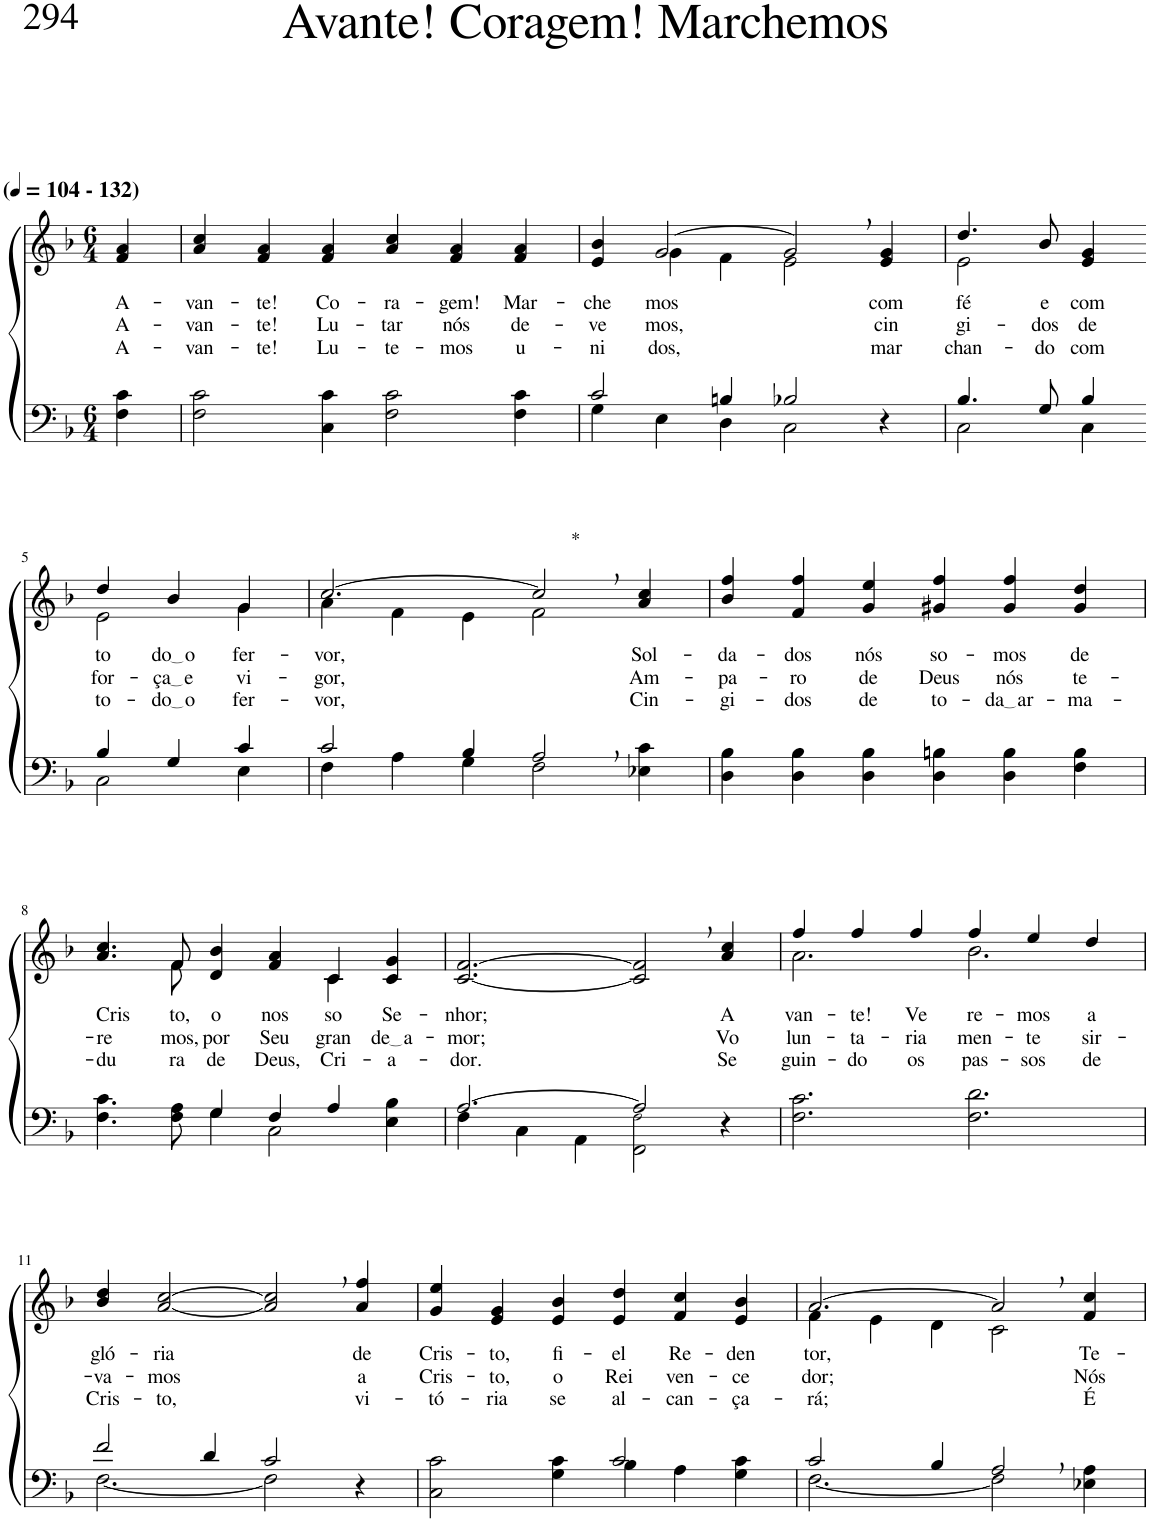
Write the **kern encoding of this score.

**kern	**kern	**text	**text	**text
*part2	*part1	*part1	*part1	*part1
*staff2	*staff1	*staff1	*staff1	*staff1
*I"Parte III e IV	*I"Parte I e II	*	*	*
*clefF4	*clefG2	*	*	*
*Trd1c2	*Trd1c2	*	*	*
*k[b-]	*k[b-]	*	*	*
*M6/4	*M6/4	*	*	*
*MM104	*MM104	*	*	*
=1	=1	=1	=1	=1
!	!LO:TX:a:B:t=(	!	!	!
!	!LO:TX:a:B:t=- 132)	!	!	!
!	!	!LO:LY:b	!LO:LY:b	!LO:LY:b
4F\ 4c\	4f/ 4a/	A-	A-	A-
=2	=2	=2	=2	=2
!	!	!LO:LY:b	!LO:LY:b	!LO:LY:b
2F\ 2c\	4a/ 4cc/	-van-	-van-	-van-
!	!	!LO:LY:b	!LO:LY:b	!LO:LY:b
.	4f/ 4a/	-te!	-te!	-te!
!	!	!LO:LY:b	!LO:LY:b	!LO:LY:b
4C\ 4c\	4f/ 4a/	Co-	Lu-	Lu-
!	!	!LO:LY:b	!LO:LY:b	!LO:LY:b
2F\ 2c\	4a/ 4cc/	-ra-	-tar	-te-
!	!	!LO:LY:b	!LO:LY:b	!LO:LY:b
.	4f/ 4a/	-gem!	nós	-mos
!	!	!LO:LY:b	!LO:LY:b	!LO:LY:b
4F\ 4c\	4f/ 4a/	Mar-	de-	u-
=3	=3	=3	=3	=3
*^	*	*	*	*
!	!	!	!LO:LY:b	!LO:LY:b	!LO:LY:b
*	*	*^	*	*	*
2c/	4G\	4e/ 4b-/	4ryy	-che-	-ve-	-ni-
!	!	!	!	!LO:LY:b	!LO:LY:b	!LO:LY:b
.	4E\	[2g/	4g\	-mos	-mos,	-dos,
4Bn/	4D\	.	4f\	.	.	.
2B-X/	2C\	2g,/]	2e\	.	.	.
!	!	!	!	!LO:LY:b	!LO:LY:b	!LO:LY:b
4r	4ryy	4e/ 4g/	4ryy	com	cin-	mar-
=4	=4	=4	=4	=4	=4	=4
!	!	!	!	!LO:LY:b	!LO:LY:b	!LO:LY:b
4.B-/	2C\	4.dd/	2e\	fé	-gi-	-chan-
!	!	!	!	!LO:LY:b	!LO:LY:b	!LO:LY:b
8G/	.	8b-/	.	e	-dos	-do
!	!	!	!	!LO:LY:b	!LO:LY:b	!LO:LY:b
4B-/	4C\	4e/ 4g/	4ryy	com	de	com
!!LO:LB:g=z	!!
=5-	=5-	=5-	=5-	=5-	=5-	=5-
!	!	!	!	!LO:LY:b	!LO:LY:b	!LO:LY:b
4B-/	2C\	4dd/	2e\	to	for-	to-
!	!	!	!	!LO:LY:b	!LO:LY:b	!LO:LY:b
4G/	.	4b-/	.	do o	ça e	do o
!	!	!	!	!LO:LY:b	!LO:LY:b	!LO:LY:b
4c/	4E\	4g/	4g\	fer-	vi-	fer-
=6	=6	=6	=6	=6	=6	=6
!	!	!	!	!LO:LY:b	!LO:LY:b	!LO:LY:b
2c/	4F\	[2.cc/	4a\	-vor,	-gor,	-vor,
.	4A\	.	4f\	.	.	.
4B-/	4G\	.	4e\	.	.	.
!	!	!LO:TX:a:t=*	!	!	!	!
2A,/	2F\	2cc,/]	2f\	.	.	.
!	!	!	!	!LO:LY:b	!LO:LY:b	!LO:LY:b
4ryy	4E-X\ 4c\	4a/ 4cc/	4ryy	Sol-	Am-	Cin-
=7	=7	=7	=7	=7	=7	=7
!	!	!	!	!LO:LY:b	!LO:LY:b	!LO:LY:b
*v	*v	*	*	*	*	*
*	*v	*v	*	*	*
4D\ 4B-\	4b-/ 4ff/	-da-	-pa-	-gi-
!	!	!LO:LY:b	!LO:LY:b	!LO:LY:b
4D\ 4B-\	4f/ 4ff/	-dos	-ro	-dos
!	!	!LO:LY:b	!LO:LY:b	!LO:LY:b
4D\ 4B-\	4g/ 4ee/	nós	de	de
!	!	!LO:LY:b	!LO:LY:b	!LO:LY:b
4D\ 4Bn\	4g#X/ 4ff/	so-	Deus	to-
!	!	!LO:LY:b	!LO:LY:b	!LO:LY:b
4D\ 4B\	4g#/ 4ff/	-mos	nós	da ar
!	!	!LO:LY:b	!LO:LY:b	!LO:LY:b
4F\ 4B\	4g#/ 4dd/	de	te-	-ma-
!!LO:LB:g=z
=8	=8	=8	=8	=8
*^	*	*	*	*
!	!	!	!LO:LY:b	!LO:LY:b	!LO:LY:b
*	*	*^	*	*	*
2ryy	4.F\ 4.c\	4.a/ 4.cc/	4.ryy	Cris-	-re-	-du-
!	!	!	!	!LO:LY:b	!LO:LY:b	!LO:LY:b
.	8F\ 8A\	8f/	8f\	-to,	-mos,	-ra
!	!	!	!	!LO:LY:b	!LO:LY:b	!LO:LY:b
4G/	4G\	4d/ 4b-/	2ryy	o	por	de
!	!	!	!	!LO:LY:b	!LO:LY:b	!LO:LY:b
4F/	2C\	4f/ 4a/	.	nos-	Seu	Deus,
!	!	!	!	!	!	!LO:LY:b
!	!	!	!	!LO:LY:b	!LO:LY:b	!
4A/	.	4c/	4c\	-so	gran-	Cri-
!	!	!	!	!LO:LY:b	!LO:LY:b	!LO:LY:b
4ryy	4E\ 4B-\	4c/ 4g/	4ryy	Se-	de a	-a-
=9	=9	=9	=9	=9	=9	=9
!	!	!	!	!LO:LY:b	!LO:LY:b	!LO:LY:b
*	*	*v	*v	*	*	*
[2.A/	4F\	[2.c/ [2.f/	-nhor;	-mor;	-dor.
.	4C\	.	.	.	.
.	4AA\	.	.	.	.
2A/]	2FF\ 2F!\	2c/], 2f/],	.	.	.
!	!	!	!LO:LY:b	!LO:LY:b	!LO:LY:b
4r	4ryy	4a/ 4cc/	A-	Vo-	Se-
=10	=10	=10	=10	=10	=10
*	*	*^	*	*	*
!	!	!	!	!LO:LY:b	!LO:LY:b	!LO:LY:b
*v	*v	*	*	*	*	*
2.F\ 2.c\	4ff/	2.a\	-van-	-lun-	-guin-
!	!	!	!LO:LY:b	!LO:LY:b	!LO:LY:b
.	4ff/	.	-te!	-ta-	-do
!	!	!	!LO:LY:b	!LO:LY:b	!LO:LY:b
.	4ff/	.	Ve-	-ria-	os
!	!	!	!LO:LY:b	!LO:LY:b	!LO:LY:b
2.F\ 2.d\	4ff/	2.b-\	-re-	-men-	pas-
!	!	!	!LO:LY:b	!LO:LY:b	!LO:LY:b
.	4ee/	.	-mos	-te	-sos
!	!	!	!LO:LY:b	!LO:LY:b	!LO:LY:b
.	4dd/	.	a	sir-	de
*	*v	*v	*	*	*
!!LO:LB:g=z
=11	=11	=11	=11	=11
*^	*	*	*	*
!	!	!	!LO:LY:b	!LO:LY:b	!LO:LY:b
2f/	[2.F\	4b-/ 4dd/	gló-	-va-	Cris-
!	!	!	!LO:LY:b	!LO:LY:b	!LO:LY:b
.	.	[2a/ [2cc/	-ria	-mos	-to,
4d/	.	.	.	.	.
2c/	2F\]	2a/], 2cc/],	.	.	.
!	!	!	!LO:LY:b	!LO:LY:b	!LO:LY:b
4r	4ryy	4a/ 4ff/	de	a	vi-
=12	=12	=12	=12	=12	=12
!	!	!	!LO:LY:b	!LO:LY:b	!LO:LY:b
2.ryy	2C\ 2c\	4g/ 4ee/	Cris-	Cris-	-tó-
!	!	!	!LO:LY:b	!LO:LY:b	!LO:LY:b
.	.	4e/ 4g/	-to,	-to,	-ria
!	!	!	!LO:LY:b	!LO:LY:b	!LO:LY:b
.	4G\ 4c\	4e/ 4b-/	fi-	o	se
!	!	!	!LO:LY:b	!LO:LY:b	!LO:LY:b
2c/	4B-\	4e/ 4dd/	-el	Rei	al-
!	!	!	!LO:LY:b	!LO:LY:b	!LO:LY:b
.	4A\	4f/ 4cc/	Re-	ven-	-can-
!	!	!	!LO:LY:b	!LO:LY:b	!LO:LY:b
4ryy	4G\ 4c\	4e/ 4b-/	-den-	-ce-	-ça-
=13	=13	=13	=13	=13	=13
!	!	!	!	!	!LO:LY:b
*	*	*^	*	*	*
!	!	!	!	!LO:LY:b	!LO:LY:b	!
2c/	[2.F\	[2.a/	4f\	-tor,	-dor;	-rá;
.	.	.	4e\	.	.	.
4B-/	.	.	4d\	.	.	.
2A,/	2F\]	2a,/]	2c\	.	.	.
!	!	!	!	!LO:LY:b	!LO:LY:b	!LO:LY:b
4ryy	4E-X\ 4A\	4f/ 4cc/	4ryy	Te-	Nós	É
*v	*v	*	*	*	*	*
*	*v	*v	*	*	*
=	=	=	=	=
*-	*-	*-	*-	*-
